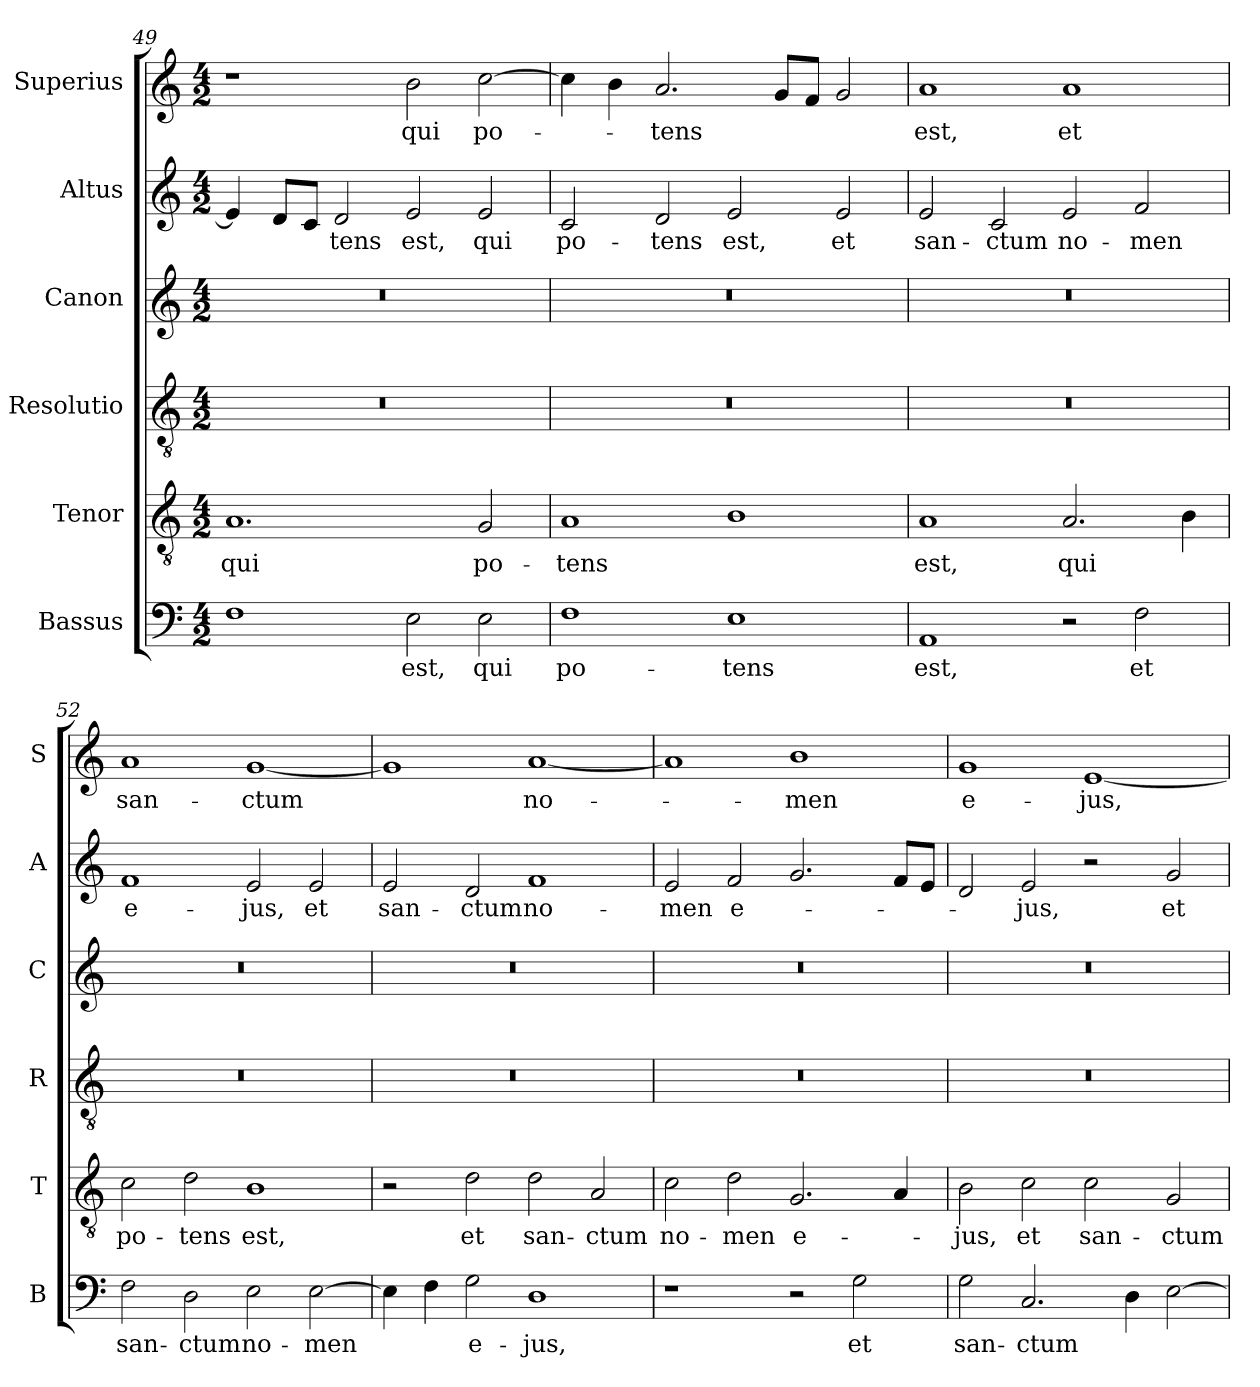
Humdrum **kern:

**kern	**text	**kern	**text	**kern	**kern	**kern	**text	**kern	**text
*part6	*part6	*part5	*part5	*part4	*part3	*part2	*part2	*part1	*part1
*staff6	*staff6	*staff5	*staff5	*staff4	*staff3	*staff2	*staff2	*staff1	*staff1
*I"Bassus	*	*I"Tenor	*	*I"Resolutio	*I"Canon	*I"Altus	*	*I"Superius	*
*I'B	*	*I'T	*	*I'R	*I'C	*I'A	*	*I'S	*
!!LO:LB:g=z
*clefF4	*	*clefGv2	*	*clefGv2	*clefG2	*clefG2	*	*clefG2	*
*k[]	*	*k[]	*	*k[]	*k[]	*k[]	*	*k[]	*
*C:	*	*C:	*	*C:	*C:	*C:	*	*C:	*
*M4/2	*	*M4/2	*	*M4/2	*M4/2	*M4/2	*	*M4/2	*
=49	=49	=49	=49	=49	=49	=49	=49	=49	=49
!	!	!	!LO:LY:b	!	!	!	!	!	!
1F	.	1.A	qui	0r	0r	4e/]	.	1r	.
.	.	.	.	.	.	8d/L	.	.	.
.	.	.	.	.	.	8c/J	.	.	.
!	!	!	!	!	!	!	!LO:LY:b	!	!
.	.	.	.	.	.	2d/	-tens	.	.
!	!LO:LY:b	!	!	!	!	!	!LO:LY:b	!	!LO:LY:b
2E\	est,	.	.	.	.	2e/	est,	2b\	qui
!	!LO:LY:b	!	!LO:LY:b	!	!	!	!LO:LY:b	!	!LO:LY:b
2E\	qui	2G/	po-	.	.	2e/	qui	[2cc\	po-
=50	=50	=50	=50	=50	=50	=50	=50	=50	=50
!	!LO:LY:b	!	!LO:LY:b	!	!	!	!LO:LY:b	!	!
1F	po-	1A	-tens	0r	0r	2c/	po-	4cc\]	.
.	.	.	.	.	.	.	.	4b\	.
!	!	!	!	!	!	!	!LO:LY:b	!	!LO:LY:b
.	.	.	.	.	.	2d/	-tens	2.a/	-tens
!	!LO:LY:b	!	!	!	!	!	!LO:LY:b	!	!
1E	-tens	1B	.	.	.	2e/	est,	.	.
.	.	.	.	.	.	.	.	8g/L	.
.	.	.	.	.	.	.	.	8f/J	.
!	!	!	!	!	!	!	!LO:LY:b	!	!
.	.	.	.	.	.	2e/	et	2g/	.
=51	=51	=51	=51	=51	=51	=51	=51	=51	=51
!	!LO:LY:b	!	!LO:LY:b	!	!	!	!LO:LY:b	!	!LO:LY:b
1AA	est,	1A	est,	0r	0r	2e/	san-	1a	est,
!	!	!	!	!	!	!	!LO:LY:b	!	!
.	.	.	.	.	.	2c/	-ctum	.	.
!	!	!	!LO:LY:b	!	!	!	!LO:LY:b	!	!LO:LY:b
2r	.	2.A/	qui	.	.	2e/	no-	1a	et
!	!LO:LY:b	!	!	!	!	!	!LO:LY:b	!	!
2F\	et	.	.	.	.	2f/	-men	.	.
.	.	4B\	.	.	.	.	.	.	.
=52	=52	=52	=52	=52	=52	=52	=52	=52	=52
!	!LO:LY:b	!	!LO:LY:b	!	!	!	!LO:LY:b	!	!LO:LY:b
2F\	san-	2c\	po-	0r	0r	1f	e-	1a	san-
!	!LO:LY:b	!	!LO:LY:b	!	!	!	!	!	!
2D\	-ctum	2d\	-tens	.	.	.	.	.	.
!	!LO:LY:b	!	!LO:LY:b	!	!	!	!LO:LY:b	!	!LO:LY:b
2E\	no-	1B	est,	.	.	2e/	-jus,	[1g	-ctum
!	!LO:LY:b	!	!	!	!	!	!LO:LY:b	!	!
[2E\	-men	.	.	.	.	2e/	et	.	.
=53	=53	=53	=53	=53	=53	=53	=53	=53	=53
!	!	!	!	!	!	!	!LO:LY:b	!	!
4E\]	.	2r	.	0r	0r	2e/	san-	1g]	.
4F\	.	.	.	.	.	.	.	.	.
!	!LO:LY:b	!	!LO:LY:b	!	!	!	!LO:LY:b	!	!
2G\	e-	2d\	et	.	.	2d/	-ctum	.	.
!	!LO:LY:b	!	!LO:LY:b	!	!	!	!LO:LY:b	!	!LO:LY:b
1D	-jus,	2d\	san-	.	.	1f	no-	[1a	no-
!	!	!	!LO:LY:b	!	!	!	!	!	!
.	.	2A/	-ctum	.	.	.	.	.	.
!!LO:PB:g=z
=54	=54	=54	=54	=54	=54	=54	=54	=54	=54
!	!	!	!LO:LY:b	!	!	!	!LO:LY:b	!	!
1r	.	2c\	no-	0r	0r	2e/	-men	1a]	.
!	!	!	!LO:LY:b	!	!	!	!LO:LY:b	!	!
.	.	2d\	-men	.	.	2f/	e-	.	.
!	!	!	!LO:LY:b	!	!	!	!	!	!LO:LY:b
2r	.	2.G/	e-	.	.	2.g/	.	1b	-men
!	!LO:LY:b	!	!	!	!	!	!	!	!
2G\	et	.	.	.	.	.	.	.	.
.	.	4A/	.	.	.	8f/L	.	.	.
.	.	.	.	.	.	8e/J	.	.	.
=55	=55	=55	=55	=55	=55	=55	=55	=55	=55
!	!LO:LY:b	!	!LO:LY:b	!	!	!	!	!	!LO:LY:b
2G\	san-	2B\	-jus,	0r	0r	2d/	.	1g	e-
!	!LO:LY:b	!	!LO:LY:b	!	!	!	!LO:LY:b	!	!
2.C/	-ctum	2c\	et	.	.	2e/	-jus,	.	.
!	!	!	!LO:LY:b	!	!	!	!	!	!LO:LY:b
.	.	2c\	san-	.	.	2r	.	[1e	-jus,
4D\	.	.	.	.	.	.	.	.	.
!	!	!	!LO:LY:b	!	!	!	!LO:LY:b	!	!
[2E\	.	2G/	-ctum	.	.	2g/	et	.	.
=	=	=	=	=	=	=	=	=	=
*-	*-	*-	*-	*-	*-	*-	*-	*-	*-
